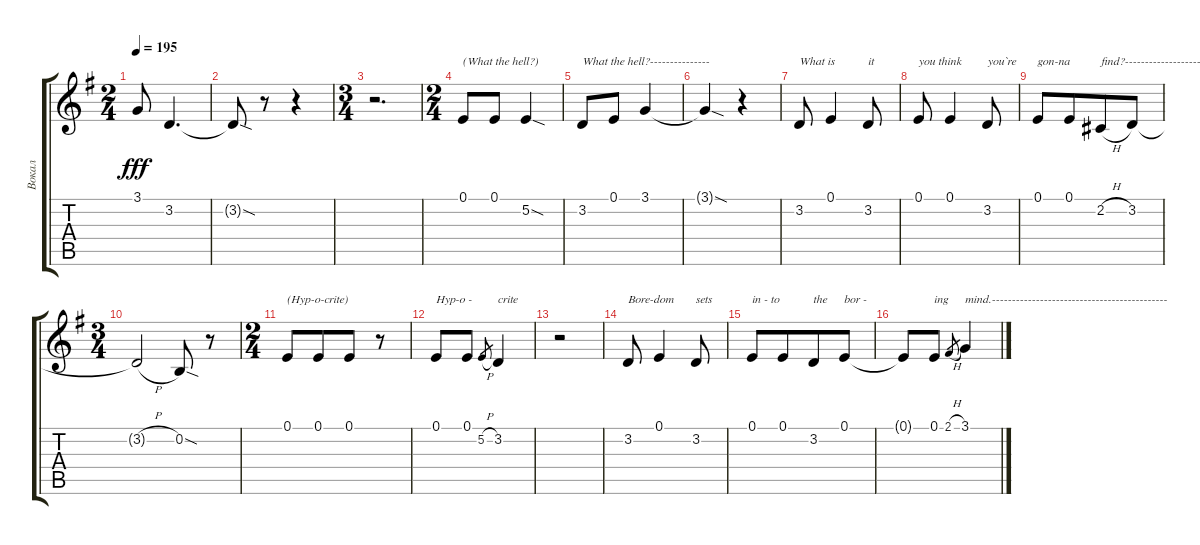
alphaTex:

\track ("Вокал" "Вокал") {instrument accordion}
\staff {score tabs}
\tuning (E4 B3 G3 D3 A2 E2) {hide}
\ts (2 4)
\tempo 195
\clef g2
\ks eminor
3.1{t}.8{dy fff} 3.2.4{d} |
3.2{sod t}.8 r.8 r.4 |
\ts (3 4)
r.2{d} |
\ts (2 4)
0.1.8{txt "(What the hell?)"} 0.1.8 5.2{sod}.4 |
3.2.8{txt "What the hell?---------------"} 0.1.8 3.1.4 |
3.1{sod t}.4 r.4 |
3.2.8{txt "What is"} 0.1.4 3.2.8{txt "it"} |
0.1.8{txt "you think"} 0.1.4 3.2.8{txt "you`re"} |
0.1.8{txt "gon-na"} 0.1.8{beam merge} 2.2{h}.8{txt "find?-----------------------------"} 3.2.8 |
\ts (3 4)
3.2{h t}.2 0.2{sod}.8 r.8 |
\ts (2 4)
0.1.8{txt "(Hyp-o-crite)"} 0.1.8{beam merge} 0.1.8 r.8 |
0.1.8{txt "Hyp-o - "} 0.1.8 5.2{h}.8{gr} 3.2.4{txt "crite"} |
r.2 |
3.2.8{txt "Bore-dom"} 0.1.4 3.2.8{txt "sets"} |
0.1.8{txt "in - to"} 0.1.8{beam merge} 3.2.8{txt "the"} 0.1.8{txt "bor -"} |
0.1{t}.8 0.1.8{txt "ing"} 2.1{h}.8{gr} 3.1.4{txt "mind.--------------------------------------------"}
